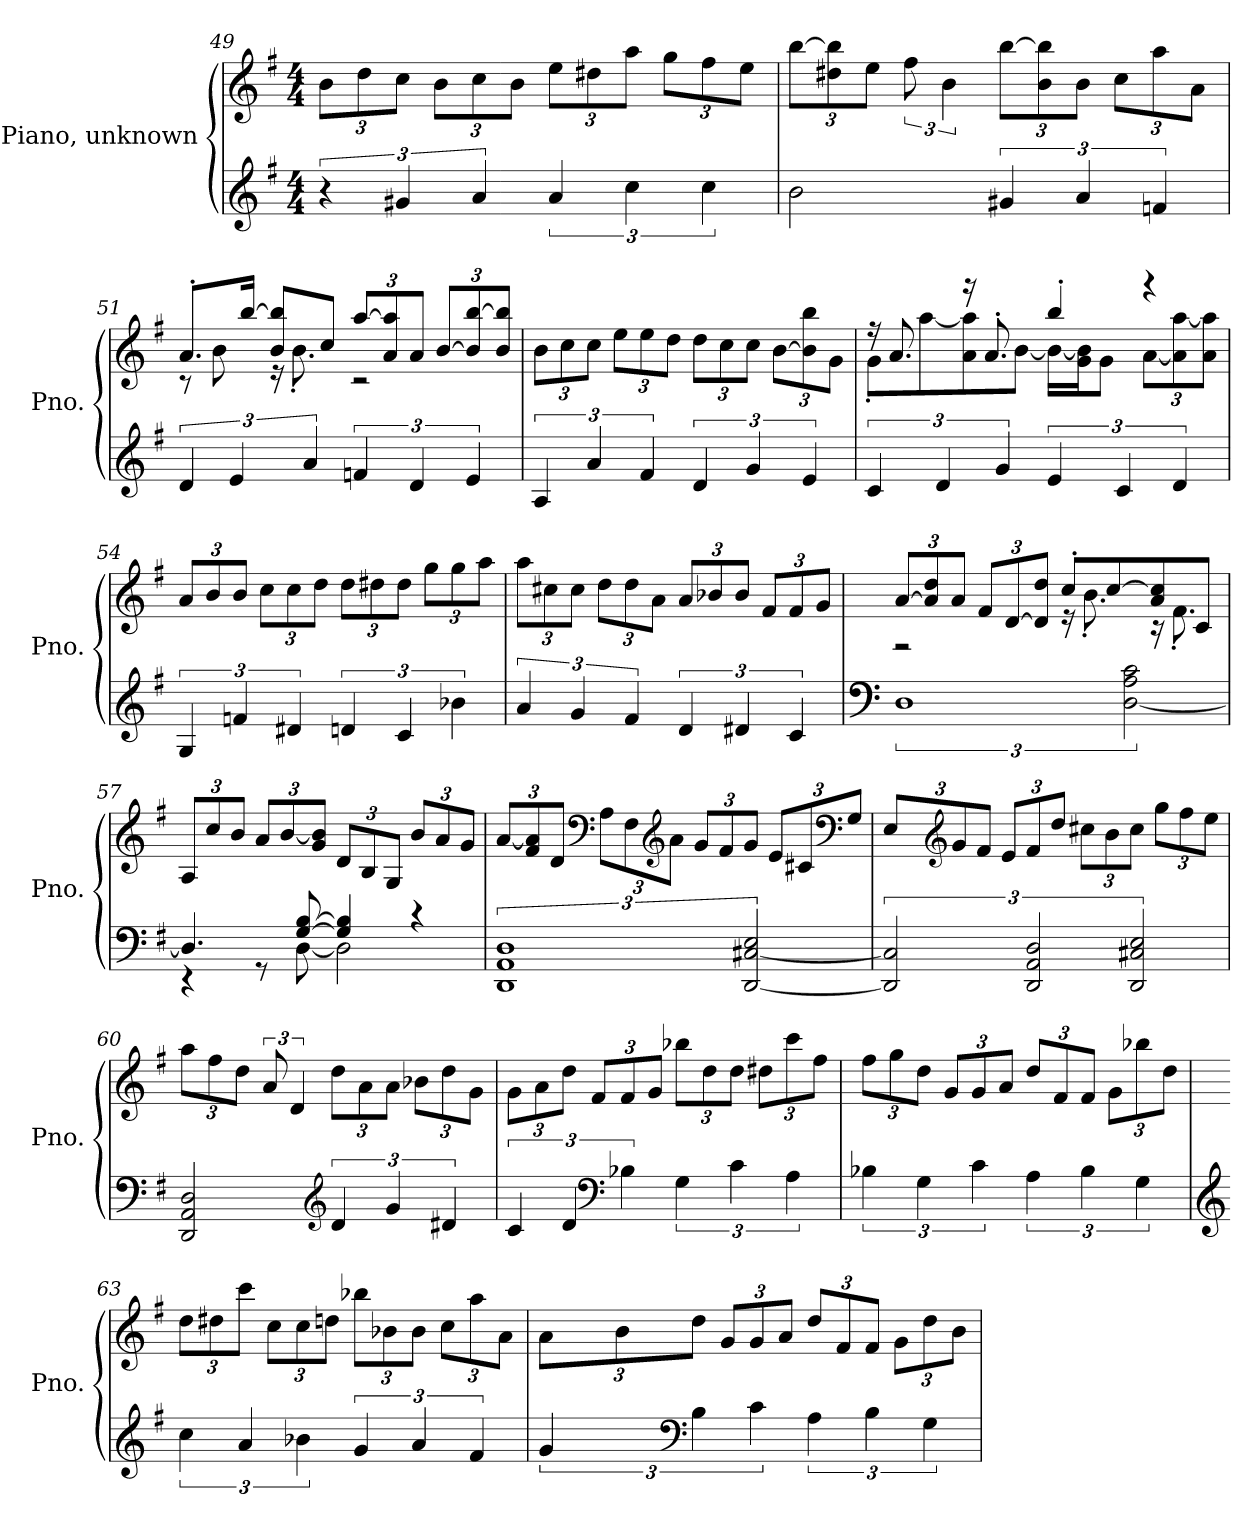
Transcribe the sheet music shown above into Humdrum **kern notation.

**kern	**kern
*part1	*part1
*staff2	*staff1
*I"Piano, unknown	*
*I'Pno.	*
*clefG2	*clefG2
*k[f#]	*k[f#]
*M4/4	*M4/4
*	*Xbrackettup
=49	=49
6r	12b\L
.	12dd\
6g#X/	12cc\J
.	12b\L
6a/	12cc\
.	12b\J
6a/	12ee\L
.	12dd#X\
6cc\	12aa\J
.	12gg\L
6cc\	12ff#\
.	12ee\J
=50	=50
2b\	[12bb\L
.	12dd#X\ 12bb\]
.	12ee\J
*	*brackettup
.	12ff#\
.	6b\
*	*Xbrackettup
6g#X/	[12bb\L
.	12b\ 12bb\]
6a/	12b\J
.	12cc\L
6fn/	12aa\
.	12a\J
!!LO:LB:g=z
=51	=51
*	*^
6d/	8.a'/L	8r
.	.	8b\
6e/	.	.
.	[16bb/Jk	.
.	8b/ 8bb/]L	16r
.	.	8.b'\
6a/	.	.
.	8cc/J	.
6fn/	[12aa/L	2r
.	12a/ 12aa/]	.
6d/	12a/J	.
.	[12b/L	.
6e/	12b/] [12bb/	.
.	12b/ 12bb/]J	.
*	*v	*v
=52	=52
6A/	12b\L
.	12cc\
6a/	12cc\J
.	12ee\L
6f#/	12ee\
.	12dd\J
6d/	12dd\L
.	12cc\
6g/	12cc\J
.	[12b\L
6e/	12b\] 12bb\
.	12g\J
=53	=53
*	*^
6c/	16r	8g'\L
.	8.a/	.
.	.	[8aa\
6d/	.	.
.	16r	8a\ 8aa\]
.	8.a'/	.
6g/	.	.
.	.	[8b\J
6e/	4bb'/	16b\LL_
.	.	16g\ 16b\]J
.	.	8g\J
6c/	.	.
.	4r	[12a\L
6d/	.	12a\] [12aa\
.	.	12a\ 12aa\]J
*	*v	*v
!!LO:LB:g=z
=54	=54
6G/	12a/L
.	12b/
6fn/	12b/J
.	12cc\L
6d#X/	12cc\
.	12dd\J
6dn/	12dd\L
.	12dd#X\
6c/	12dd#\J
.	12gg\L
6b-X\	12gg\
.	12aa\J
=55	=55
6a/	12aa\L
.	12cc#X\
6g/	12cc#\J
.	12dd\L
6f#/	12dd\
.	12a\J
6d/	12a/L
.	12b-X/
6d#X/	12b-/J
.	12f#/L
6c/	12f#/
.	12g/J
=56	=56
*clefF4	*
*	*^
3%2D	[12a/L	2r
.	12a/] 12dd/	.
.	12a/J	.
.	12f#/L	.
.	[12d/	.
.	12d/] 12dd/J	.
.	8cc'/L	16r
.	.	8.b'\
.	[8cc/	.
[3D\ 3A\ 3c\	.	.
.	8a/ 8cc/]	16r
.	.	8.f#'\
.	8c/J	.
*	*v	*v
!!LO:LB:g=z
=57	=57
*^	*
4.D/]	4r	12A/L
.	.	12cc/
.	.	12b/J
.	8r	12a/L
.	.	[12b/
[8G/ [8B/	[8D\	.
.	.	12g/ 12b/]J
4G/] 4B/]	2D\]	12d/L
.	.	12B/
.	.	12G/J
4r	.	12b/L
.	.	12a/
.	.	12g/J
*v	*v	*
=58	=58
3%2DD 3%2AA 3%2D	[12a/L
.	12f#/ 12a/]
.	12d/J
*	*clefF4
.	12A\L
.	12F#\
*	*clefG2
.	12a\J
.	12g/L
.	12f#/
[3DD/ [3C#X/ 3E/	12g/J
.	12e/L
.	12c#X/
*	*clefF4
.	12G/J
!!LO:PB:g=z
=59	=59
3DD/] 3C#/]	12E/L
*	*clefG2
.	12g/
.	12f#/J
.	12e/L
3DD/ 3AA/ 3D/	12f#/
.	12dd/J
.	12cc#X\L
.	12b\
3DD/ 3C#X/ 3E/	12cc#\J
.	12gg\L
.	12ff#\
.	12ee\J
=60	=60
2DD/ 2AA/ 2D/	12aa\L
.	12ff#\
.	12dd\J
*	*brackettup
.	12a/
.	6d/
*clefG2	*
*	*Xbrackettup
6d/	12dd\L
.	12a\
6g/	12a\J
.	12b-X\L
6d#X/	12dd\
.	12g\J
=61	=61
6c/	12g\L
.	12a\
6d/	12dd\J
.	12f#/L
*clefF4	*
6B-X\	12f#/
.	12g/J
6G\	12bb-X\L
.	12dd\
6c\	12dd\J
.	12dd#X\L
6A\	12ccc\
.	12ff#\J
!!LO:LB:g=z
=62	=62
6B-X\	12ff#\L
.	12gg\
6G\	12dd\J
.	12g/L
6c\	12g/
.	12a/J
6A\	12dd/L
.	12f#/
6B-\	12f#/J
.	12g\L
6G\	12bb-X\
.	12dd\J
=63	=63
*clefG2	*
6cc\	12dd\L
.	12dd#X\
6a/	12ccc\J
.	12cc\L
6b-X\	12cc\
.	12ddn\J
6g/	12bb-X\L
.	12b-X\
6a/	12b-\J
.	12cc\L
6f#/	12aa\
.	12a\J
=64	=64
6g/	12a\L
.	12b\
*clefF4	*
6B\	12dd\J
.	12g/L
6c\	12g/
.	12a/J
6A\	12dd/L
.	12f#/
6B\	12f#/J
.	12g\L
6G\	12dd\
.	12b\J
=	=
*-	*-
